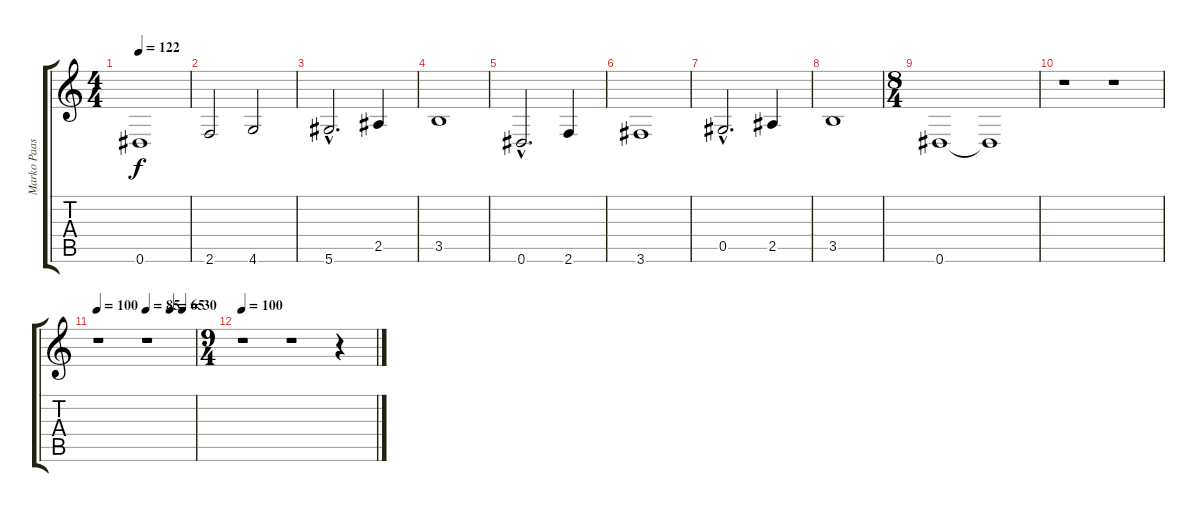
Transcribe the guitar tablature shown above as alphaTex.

\track ("Marko Paasikoski" "Marko Paas") {instrument electricbassfinger}
\staff {score tabs}
\tuning (Eb4 Bb3 Gb3 Db3 Ab2 Eb2) {hide}
\ts (4 4)
\tempo 122
\clef g2
\ks c
0.6.1{dy f} |
2.6.2 4.6.2 |
5.6{hac}.2{d} 2.5.4 |
3.5.1 |
0.6{hac}.2{d} 2.6.4 |
3.6.1 |
0.5{hac}.2{d} 2.5.4 |
3.5.1 |
\ts (8 4)
0.6.1 0.6{t}.1 |
r.1 r.1 |
\tempo 100
\tempo (85 0.5)
\tempo (65 0.75)
\tempo (30 0.875)
r.1 r.1 |
\ts (9 4)
\tempo 100
r.1 r.1 r.4
